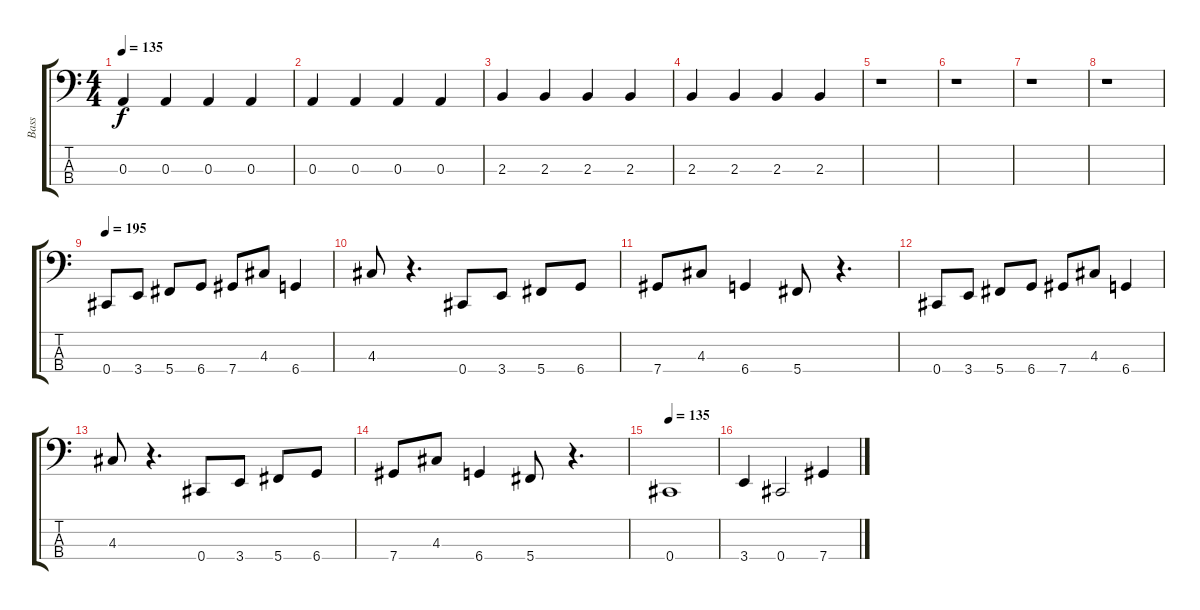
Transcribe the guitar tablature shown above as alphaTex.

\track ("Bass" "Bass") {instrument electricbassfinger}
\staff {score tabs}
\tuning (G2 D2 A1 Db1) {hide}
\ts (4 4)
\tempo 135
\clef f4
\ks c
0.3.4{dy f} 0.3.4 0.3.4 0.3.4 |
0.3.4 0.3.4 0.3.4 0.3.4 |
2.3.4 2.3.4 2.3.4 2.3.4 |
2.3.4 2.3.4 2.3.4 2.3.4 |
r.1 |
r.1 |
r.1 |
r.1 |
\tempo 195
0.4.8 3.4.8 5.4.8 6.4.8 7.4.8 4.3.8 6.4.4 |
4.3.8 r.4{d} 0.4.8 3.4.8 5.4.8 6.4.8 |
7.4.8 4.3.8 6.4.4 5.4.8 r.4{d} |
0.4.8 3.4.8 5.4.8 6.4.8 7.4.8 4.3.8 6.4.4 |
4.3.8 r.4{d} 0.4.8 3.4.8 5.4.8 6.4.8 |
7.4.8 4.3.8 6.4.4 5.4.8 r.4{d} |
\tempo 135
0.4.1 |
3.4.4 0.4.2 7.4.4
